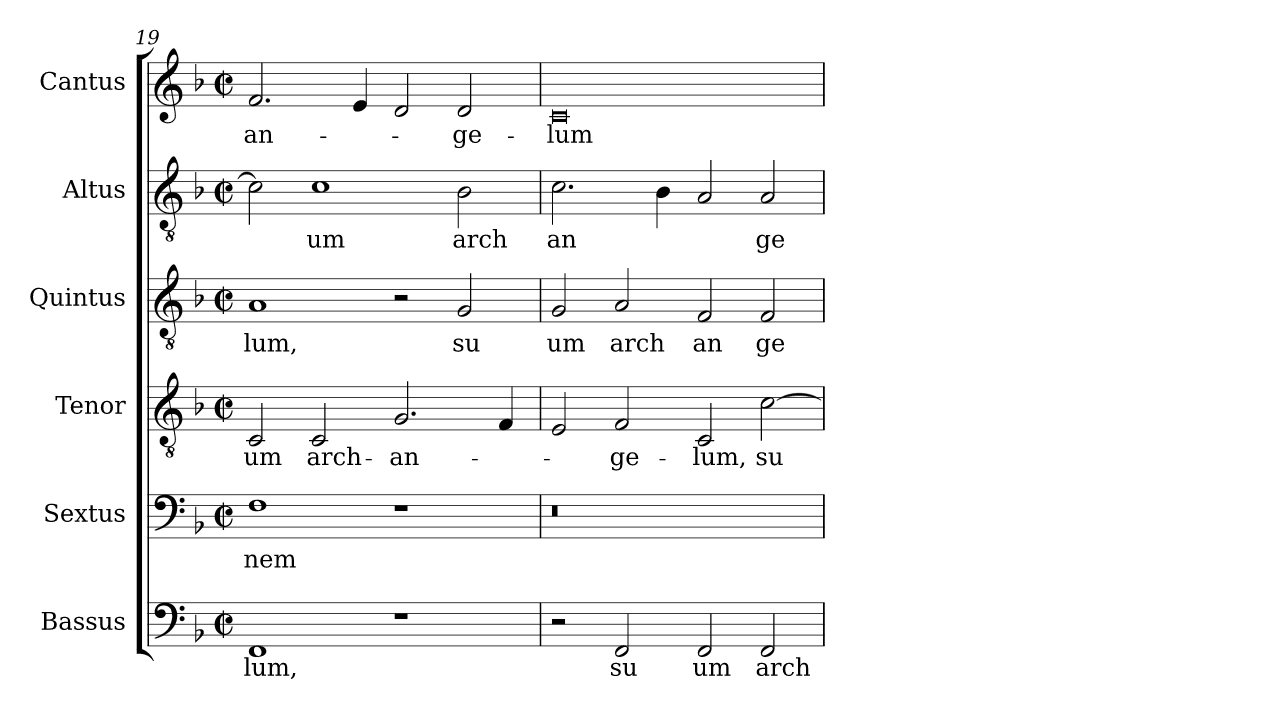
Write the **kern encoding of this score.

**kern	**text	**kern	**text	**kern	**text	**kern	**text	**kern	**text	**kern	**text
*part6	*part6	*part5	*part5	*part4	*part4	*part3	*part3	*part2	*part2	*part1	*part1
*staff6	*staff6	*staff5	*staff5	*staff4	*staff4	*staff3	*staff3	*staff2	*staff2	*staff1	*staff1
*I"Bassus	*	*I"Sextus	*	*I"Tenor	*	*I"Quintus	*	*I"Altus	*	*I"Cantus	*
*clefF4	*	*clefF4	*	*clefGv2	*	*clefGv2	*	*clefGv2	*	*clefG2	*
*k[b-]	*	*k[b-]	*	*k[b-]	*	*k[b-]	*	*k[b-]	*	*k[b-]	*
*F:	*	*F:	*	*F:	*	*F:	*	*F:	*	*F:	*
*M2/2	*	*M2/2	*	*M2/2	*	*M2/2	*	*M2/2	*	*M2/2	*
*met(c|)	*	*met(c|)	*	*met(c|)	*	*met(c|)	*	*met(c|)	*	*met(c|)	*
=19	=19	=19	=19	=19	=19	=19	=19	=19	=19	=19	=19
!	!LO:LY:b:cj	!	!LO:LY:b:cj	!	!LO:LY:b:cj	!	!LO:LY:b:cj	!	!	!	!LO:LY:b:cj
1FF	lum,	1F	-nem	2C/	-um	1A	lum,	2c\]	.	2.f/	-an-
!	!	!	!	!	!LO:LY:b:cj	!	!	!	!LO:LY:b:cj	!	!
.	.	.	.	2C/	arch-	.	.	1c	um	.	.
.	.	.	.	.	.	.	.	.	.	4e/	.
!	!	!	!	!	!LO:LY:b:cj	!	!	!	!	!	!
1r	.	1r	.	2.G/	-an-	2r	.	.	.	2d/	.
!	!	!	!	!	!	!	!LO:LY:b:cj	!	!LO:LY:b:cj	!	!LO:LY:b:cj
.	.	.	.	.	.	2G/	su	2B-\	arch	2d/	-ge-
.	.	.	.	4F/	.	.	.	.	.	.	.
=20	=20	=20	=20	=20	=20	=20	=20	=20	=20	=20	=20
!	!	!	!	!	!	!	!LO:LY:b:cj	!	!LO:LY:b:cj	!	!LO:LY:b:cj
2r	.	0r	.	2E/	.	2G/	um	2.c\	an	0c	-lum
!	!LO:LY:b:cj	!	!	!	!LO:LY:b:cj	!	!LO:LY:b:cj	!	!	!	!
2FF/	su	.	.	2F/	-ge-	2A/	arch	.	.	.	.
.	.	.	.	.	.	.	.	4B-\	.	.	.
!	!LO:LY:b:cj	!	!	!	!LO:LY:b:cj	!	!LO:LY:b:cj	!	!	!	!
2FF/	um	.	.	2C/	-lum,	2F/	an	2A/	.	.	.
!	!LO:LY:b:cj	!	!	!	!LO:LY:b:cj	!	!LO:LY:b:cj	!	!LO:LY:b:cj	!	!
2FF/	arch	.	.	[>2c\	su-	2F/	ge	2A/	ge	.	.
=	=	=	=	=	=	=	=	=	=	=	=
*-	*-	*-	*-	*-	*-	*-	*-	*-	*-	*-	*-
